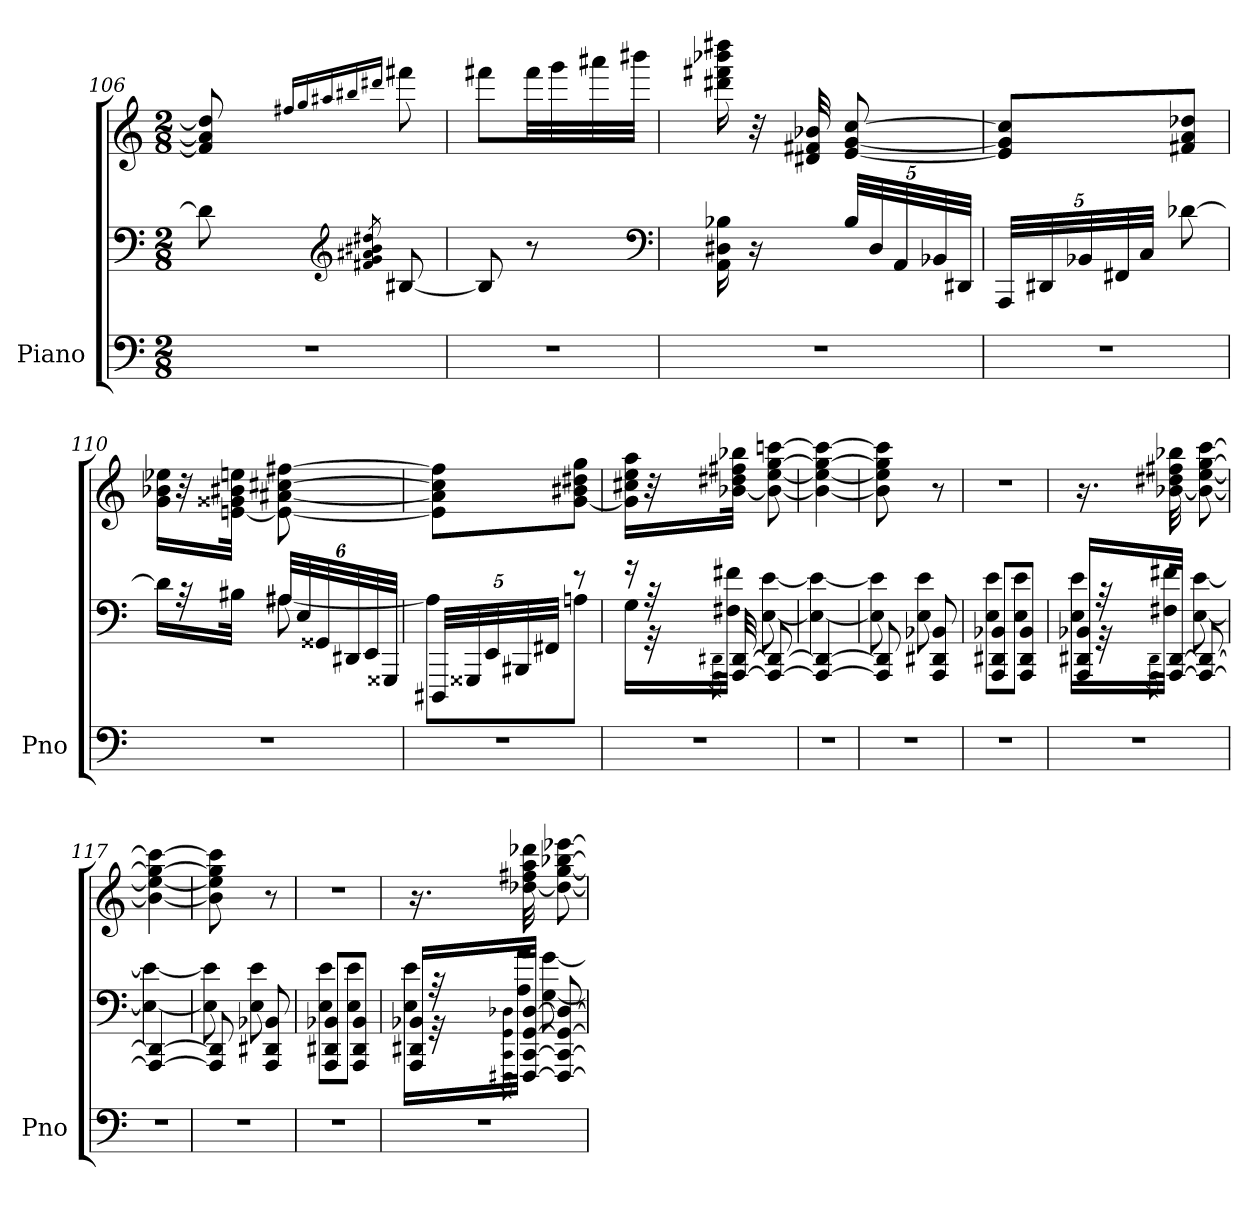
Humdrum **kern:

**kern	**kern	**kern
*part1	*part1	*part1
*staff3	*staff2	*staff1
*I"Piano	*	*
*I'Pno	*	*
*clefF4	*clefF4	*clefG2
*k[]	*k[]	*k[]
*M2/8	*M2/8	*M2/8
=106	=106	=106
4r	8d-]	8f#] 8a] 8dd-]
*	*clefG2	*
.	.	16qff#XLL
.	.	16qgg
.	.	16qaa#X
.	.	16qbb#X
.	8qf#X 8qg 8qa#X 8qb#X 8qdd#X	16qddd#XJJ
.	[8B#X	8fff#X
=107	=107	=107
4r	8B#]	8fff#XL
.	8r	32fff#LL
.	.	32ggg
.	.	32aaa#X
.	.	32bbb#XJJJ
*	*clefF4	*
=108	=108	=108
4r	16AA 16D#X 16B-X	16ddd#X 16fff#X 16bbb-X 16dddd#X
.	16r	32r
.	.	32d#X 32f#X 32b-X
.	40B-LLL	[8e [8g [8cc
.	40D#	.
.	40AA	.
.	40BB-X	.
.	40DD#XJJJ	.
=109	=109	=109
4r	40AAALLL	8e] 8g] 8cc]L
.	40DD#X	.
.	40BB-X	.
.	40FF#X	.
.	40CJJJ	.
.	[8d-X	8f#X 8a 8dd-XJ
=110	=110	=110
*	*^	*
4r	16d-LL]	8ryy	16g\ 16b-X\ 16ee-X\LL
.	32r	.	32r
.	32B#XJJk	.	[32en 32g##X 32b#X 32eenJJk
.	48A#XLLL	[8A#X	8e_ [8a#X [8cc#X [8ff#X
.	48E	.	.
.	48GG##X	.	.
.	48DD#X	.	.
.	48EE	.	.
.	48GGG##XJJJ	.	.
=111	=111	=111	=111
4r	40DDD#XLLL	8A#L]	8e] 8a#] 8cc#] 8ff#]L
.	40GGG##X	.	.
.	40EE	.	.
.	40BBB#X	.	.
.	40FF#XJJJ	.	.
.	8r	8AnJ	[8g 8b#X 8dd#X 8ggJ
=112	=112	=112	=112
4r	16r	16GLL	16g] 16cc#X 16ee 16aaLL
.	32r	32r	32r
.	8qAAA\ 8qDD#X\	.	.
.	32AAA_ 32DD#_	32F#X 32f#XJJk	[32b-X 32dd#X 32ff#X 32bb-XJJk
.	8AAA_ 8DD#_	[8E [8e	8b-_ [8ee [8gg [8cccn
=113	=113	=113	=113
4r	4AAA_ 4DD#_	4E_ 4e_	4b-_ 4ee_ 4gg_ 4ccc_
=114	=114	=114	=114
4r	8AAA] 8DD#]	8E] 8e]	8b-] 8ee] 8gg] 8ccc]
.	8AAA 8DD#X 8BB-X	8E 8e	8r
=115	=115	=115	=115
4r	8AAA 8DD#X 8BB-XL	8E 8eL	4r
.	8AAA 8DD# 8BB-J	8E 8eJ	.
=116	=116	=116	=116
4r	16AAA 16DD#X 16BB-XLL	16E 16eLL	16.r
.	32r	32r	.
.	8qAAA\ 8qDD#\	.	.
.	32AAA_ 32DD#_JJk	32F#X 32f#XJJk	[32b-X 32dd#X 32ff#X 32bb-X
.	8AAA_ 8DD#_	[8E [8e	8b-_ [8ee [8gg [8ccc
=117	=117	=117	=117
4r	4AAA_ 4DD#_	4E_ 4e_	4b-_ 4ee_ 4gg_ 4ccc_
=118	=118	=118	=118
4r	8AAA] 8DD#]	8E] 8e]	8b-] 8ee] 8gg] 8ccc]
.	8AAA 8DD#X 8BB-X	8E 8e	8r
=119	=119	=119	=119
4r	8AAA 8DD#X 8BB-XL	8E 8eL	4r
.	8AAA 8DD# 8BB-J	8E 8eJ	.
=120	=120	=120	=120
4r	16AAA 16DD#X 16BB-XLL	16E 16eLL	16.r
.	32r	32r	.
.	8qFFF#X\ 8qCC\ 8qGG\ 8qD-X\	.	.
.	32FFF#_ 32CC_ 32GG_ 32D-_JJk	32A 32aJJk	[32dd-X 32ff#X 32aa 32ddd-X
.	8FFF#_ 8CC_ 8GG_ 8D-_	[8G [8g	8dd-_ [8gg [8bb-X [8eee-X
*	*v	*v	*
=	=	=
*-	*-	*-
